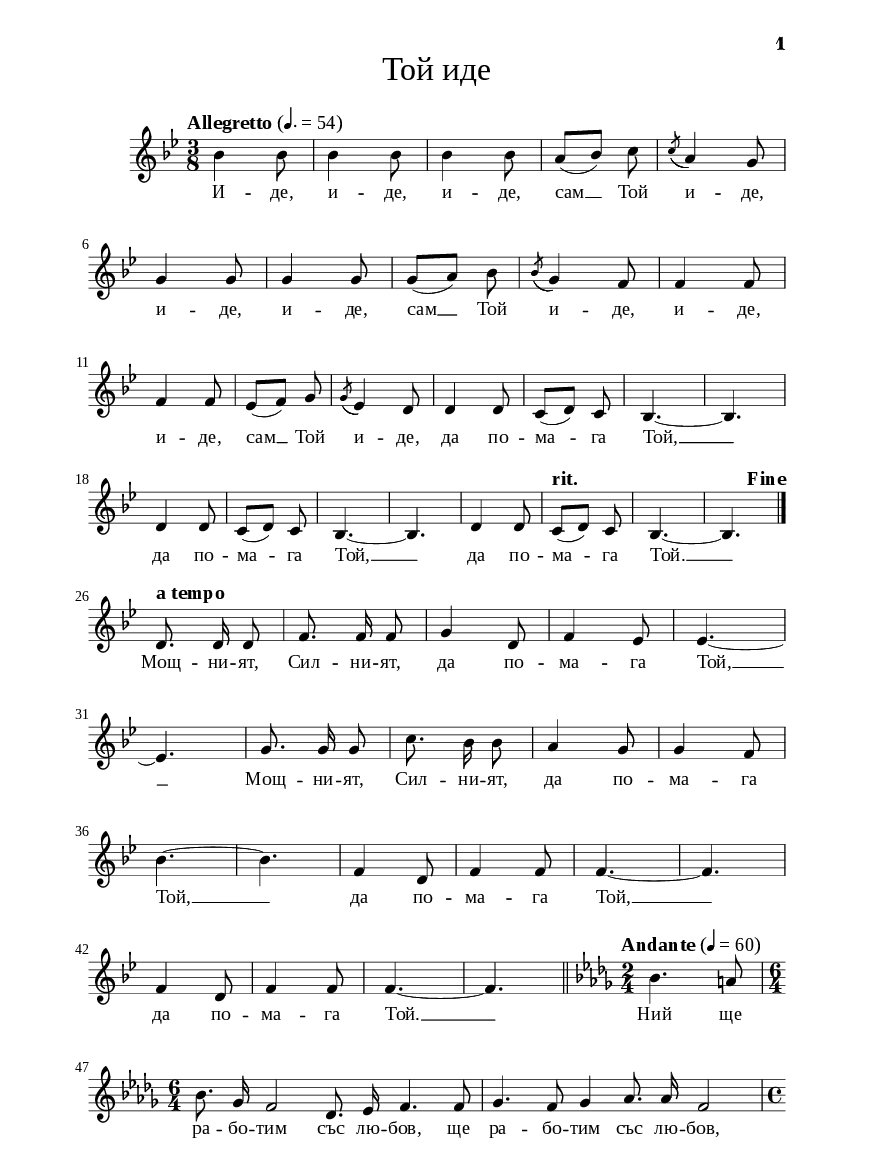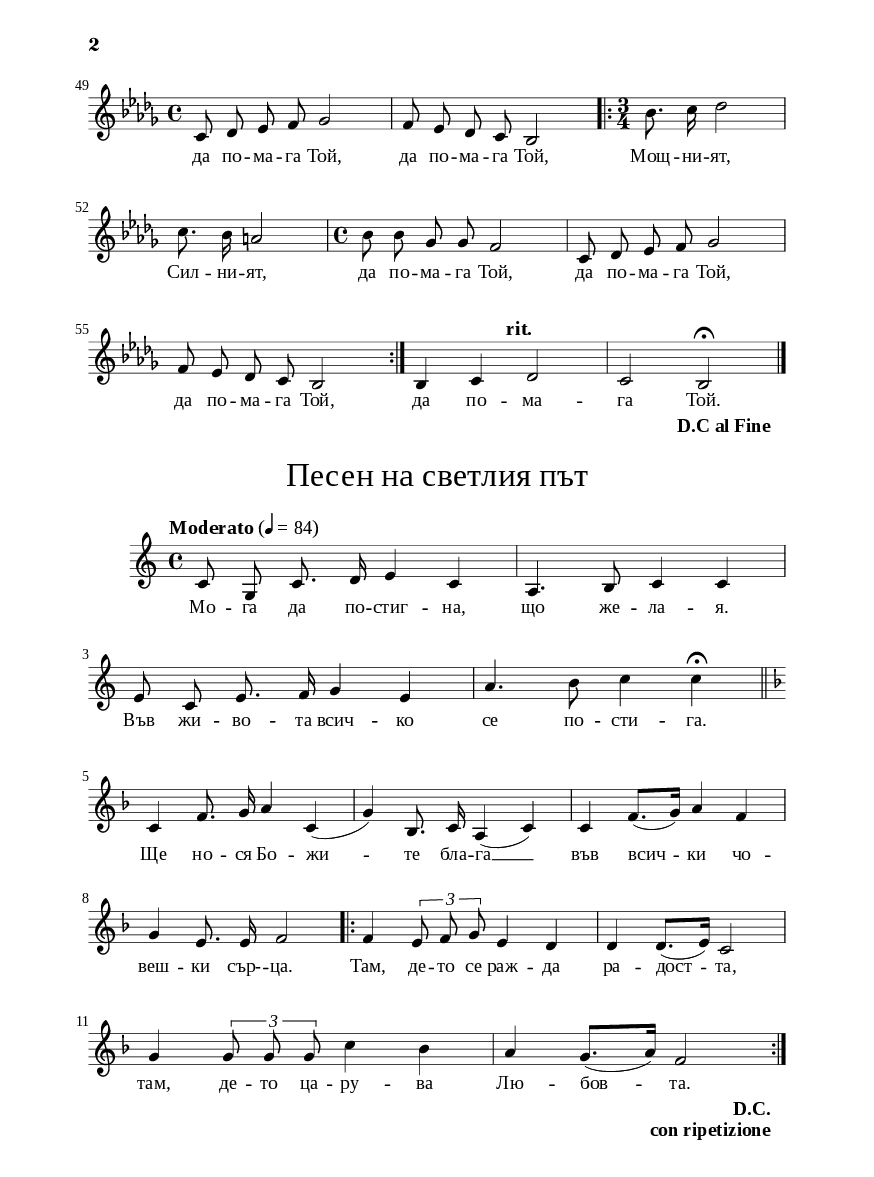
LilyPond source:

\version "2.24.4"

% include paper part and global functions
\include "include/globals.ily"

\bookpart {
  \label #'ref114
  \tocItem \markup "Той иде"
  \include "include/bookpart-paper.ily"
  \score {
    \include "include/score-layout.ily"



    \new Voice \absolute {
      \clef treble
      \key bes \major
      \time 3/8
      \tempoFunc "Allegretto" 4. "54"
      \autoBeamOff

      bes'4 bes'8 | bes'4 bes'8 |  bes'4 bes'8 |  a'8 ([ bes'8] )  c''8 \noBeam | \acciaccatura { c''8 ( } a'4 ) g'8 | \break

      g'4 g'8 | g'4 g'8 | g'8 ([ a'8] ) bes'8 \noBeam|  \acciaccatura { bes'8 ( } g'4 ) f'8 | f'4 f'8 | \break


      f'4 f'8 | es'8 ( [f'8 ]) g'8 \noBeam | \acciaccatura { g'8 ( } es'4 ) d'8 |  d'4 d'8 | c'8 ([ d'8 ]) c'8 \noBeam | bes4. ~ | bes4. \break


      | d'4 d'8 | c'8 ( [d'8] ) c'8 \noBeam | bes4. ~ | bes4. |  d'4 d'8 | \tempo "rit." c'8 [( d'8 )] \noBeam c'8 | bes4. ~ |
      \tempo "     Fine" bes4. \bar "|." \break

      \tempo "a tempo" d'8. \noBeam d'16 \noBeam d'8 |  f'8.\noBeam f'16 \noBeam f'8 | g'4 d'8 | f'4 es'8 |  es'4. ~ | \break

      es'4. | g'8.\noBeam g'16 \noBeam g'8 | c''8. \noBeam bes'16 \noBeam  bes'8 | a'4 g'8 | g'4 f'8 | \break

      bes'4. ~ | bes'4. | f'4 d'8 | f'4 f'8 | f'4. ~ | f'4. |  \break

      f'4 d'8 |f'4  f'8 | f'4. ~ |  f'4. \bar "||" \key bes \minor \time 2/4 |

      \tempoFunc "Andante" 4 "60"

      bes'4. a'8 | \break

      \time 6/4 \autoBeamOff bes'8. ges'16 f'2 des'8. es'16 f'4. f'8 |  ges'4. f'8 ges'4 as'8. as'16 f'2 |  \break

      \time 4/4  c'8 des'8 es'8 f'8 ges'2 | f'8 es'8 des'8 c'8 bes2 | \time 3/4  \bar ".|:"
      bes'8. c''16 des''2 | \break

      c''8. bes'16 a'2 | \time 4/4  bes'8 bes'8 ges'8 ges'8 f'2 | c'8 des'8 es'8 f'8 ges'2 | \break

      f'8 es'8 des'8 c'8 bes2 |
      \bar ":|." bes4 \tempo "       rit." c'4 des'2 | c'2  bes2 \fermata
      \bar "|."
    }

    \addlyrics {
      И  --  де,   и
      --  де,   и  --  де,   сам __   Той   и -- де,   и  --  де,   и  --  де,
      сам __   Той   и -- де,   и  --  де,   и  --  де,   сам __   Той  и -- де,   да
      по  --  ма  --  га   Той, __   да   по  --  ма  --  га   Той, __   да
      по  --  ма  --  га   Той. __    Мощ  --  ни  --  ят,   Сил  --  ни  --
      ят,   да   по  --  ма  --  га   Той, __  Мощ  --  ни  --  ят,
      Сил  --  ни  --  ят,   да   по  --  ма  --  га   Той, __    да   по  --
      ма  --  га   Той, __    да   по  --  ма  --  га   Той. __   Ний   ще   ра
      --  бо  --  тим   със   лю  --  бов,   ще   ра  --  бо  --  тим
      със   лю  --  бов,   да   по  --  ма  --  га   Той,   да   по  --
      ма  --  га    Той,   Мощ  --  ни  --  ят,   Сил  --  ни  --
      ят,   да   по  --  ма  --  га   Той,   да   по  --  ма  --  га
      Той,   да   по  --  ма  --  га   Той,   да   по  --  ма  --  га
      Той.
    }

    \header {
      title = \titleFunc #'ref_desc_13 "Той иде" "Toj ide"
    }

    \midi{}
  } % score


  \markup \dc-one "D.C al Fine"


  \label #'ref115
  \tocItem \markup "Песен на светлия път"
  \score {
    \include "include/score-layout.ily"


    \new Voice \relative c' {
      \clef treble
      \key c \major
      \time 4/4
      \tempoFunc "Moderato" 4 "84"
      \autoBeamOff
      c8 g8 c8. d16 e4 c4 | a4.  b8 c4 c4 | \break


      e8 c8 e8. f16   g4 e4 |  a4. b8  c4 c4 \fermata \bar "||" \break


      \key f \major c,4 f8. g16 a4 c,4 (| g'4) bes,8. c16  a4 ( c4 ) | c4 \autoBeamOn f8. ( g16 ) a4 f4 |  \break


      \autoBeamOff g4 e8. e16  f2 |

      \bar ".|:" f4  \tuplet 3/2  { e8 f8 g8 } e4 d4  | d4 \autoBeamOn d8. ( e16 ) c2 | \break

      g'4  \autoBeamOff \tuplet 3/2 { g8 g8 g8 } c4 bes4 | a4 g8. ( [a16] )  f2  \break
      \bar ":|."

    }

    \addlyrics {
      Мо  --  га   да
      по  --  стиг  --  на,   що   же  --  ла  --  я. Във жи  --  во
      --  та   всич  --  ко   се   по  --  сти  --  га.   Ще   но  --  ся
      Бо  --  жи --  те   бла  --  га __   във   всич  --  ки   чо
      --  веш  --  ки   "сър-"  --  ца.   Там,   де  --  то   се   раж  --
      да ра  --  дост  --  та,   там,   де  --  то   ца  --  ру  --
      ва Лю  --  бов  --  та.
    }

    \header {
      title = \titleFunc #'ref_desc_11 "Песен на светлия път" "Pesen na svetlija păt"
    }

    \midi{}
  } % score


  \markup \dc-two "D.C.""con ripetizione"




} % bookpart
